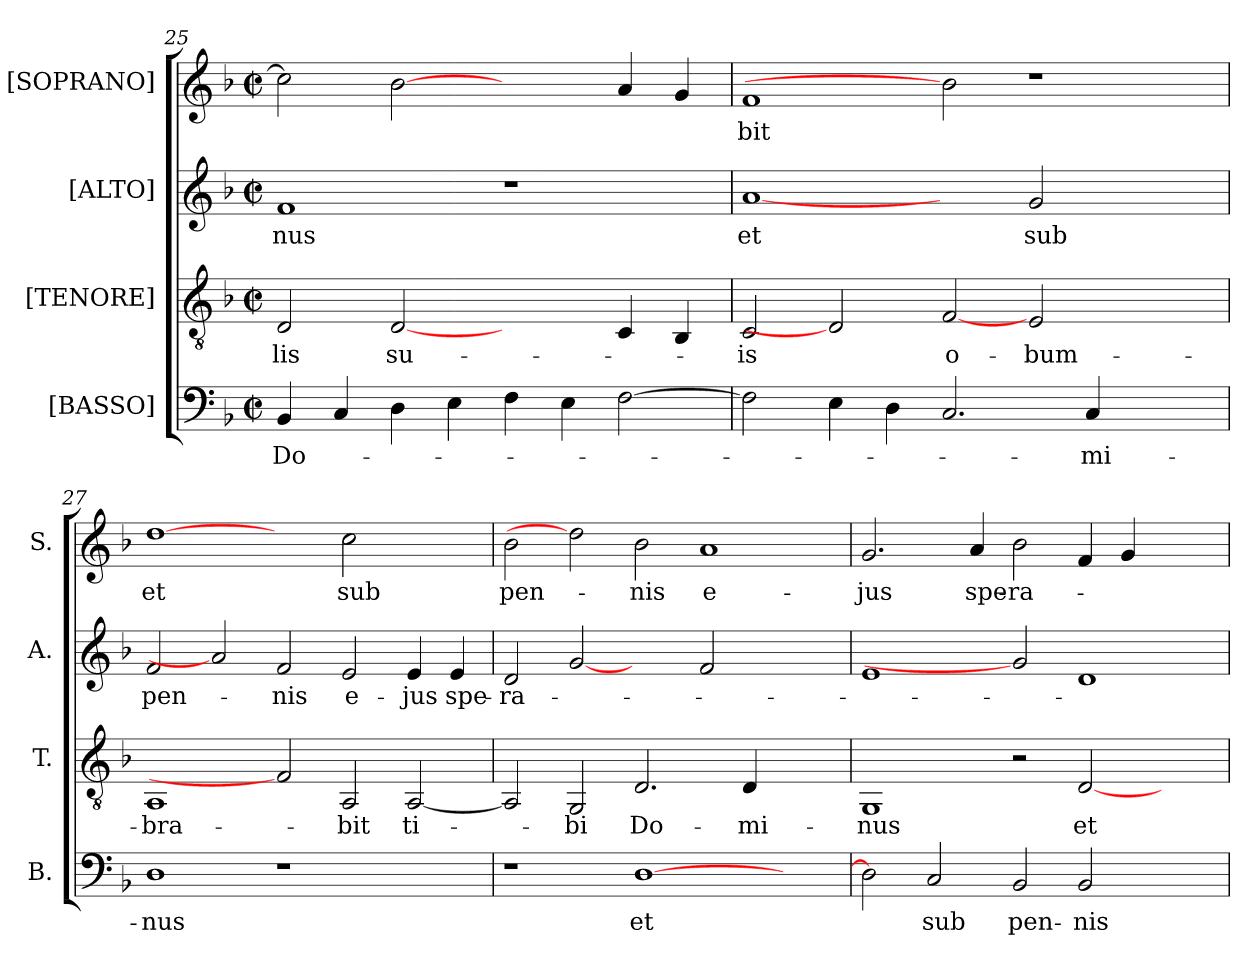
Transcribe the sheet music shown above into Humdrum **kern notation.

**kern	**text	**kern	**text	**kern	**text	**kern	**text
*part4	*part4	*part3	*part3	*part2	*part2	*part1	*part1
*staff4	*staff4	*staff3	*staff3	*staff2	*staff2	*staff1	*staff1
*I"[BASSO]	*	*I"[TENORE]	*	*I"[ALTO]	*	*I"[SOPRANO]	*
*I'B.	*	*I'T.	*	*I'A.	*	*I'S.	*
*clefF4	*	*clefGv2	*	*clefG2	*	*clefG2	*
*k[b-]	*	*k[b-]	*	*k[b-]	*	*k[b-]	*
*d:	*	*d:	*	*d:	*	*d:	*
*M2/2	*	*M2/2	*	*M2/2	*	*M2/2	*
*met(c|)	*	*met(c|)	*	*met(c|)	*	*met(c|)	*
=25	=25	=25	=25	=25	=25	=25	=25
!	!LO:LY:b:color=#000000	!	!	!	!	!	!
!	!	!	!LO:LY:b:color=#000000	!	!	!	!
!	!	!	!	!	!LO:LY:b:color=#000000	!	!
4BB-i/	Do-	2Di/	-lis	1fi	-nus	2cci\]	.
4Ci/	.	.	.	.	.	.	.
!	!	!	!LO:LY:b:color=#000000	!	!	!	!
4Di\	.	[2Di	su-	.	.	[2b-i	.
4Ei\	.	.	.	.	.	.	.
4Fi\	.	2ryy	.	1r	.	2ryy	.
4Ei\	.	.	.	.	.	.	.
[>2Fi\	.	4Ci/	.	.	.	4ai/	.
.	.	4BB-i/	.	.	.	4gi/	.
=26	=26	=26	=26	=26	=26	=26	=26
!	!	!	!LO:LY:b:color=#000000	!	!	!	!
!	!	!	!	!	!LO:LY:b:color=#000000	!	!
!	!	!	!	!	!	!	!LO:LY:b:color=#000000
2Fi\]	.	2Ci/	-is	[1ai	et	1fi	-bit
4Ei\	.	2Di]	.	.	.	.	.
4Di\	.	.	.	.	.	.	.
!	!	!	!LO:LY:b:color=#000000	!	!	!	!
2.Ci/	.	[2Fi	o-	2ryy	.	2b-i]	.
!	!	!	!LO:LY:b:color=#000000	!	!	!	!
!	!	!	!	!	!LO:LY:b:color=#000000	!	!
.	.	2Ei/	-bum-	2gi/	sub	1r	.
!	!LO:LY:b:color=#000000	!	!	!	!	!	!
4Ci/	-mi-	.	.	.	.	.	.
2ryy	.	2ryy	.	2ryy	.	.	.
=27	=27	=27	=27	=27	=27	=27	=27
!	!LO:LY:b:color=#000000	!	!	!	!	!	!
!	!	!	!LO:LY:b:color=#000000	!	!	!	!
!	!	!	!	!	!LO:LY:b:color=#000000	!	!
!	!	!	!	!	!	!	!LO:LY:b:color=#000000
1Di	-nus	1AAi	-bra-	2fi/	pen-	[1ddi	et
.	.	.	.	2ai]	.	.	.
!	!	!	!	!	!LO:LY:b:color=#000000	!	!
1r	.	2Fi]	.	2fi/	-nis	2ryy	.
!	!	!	!LO:LY:b:color=#000000	!	!	!	!
!	!	!	!	!	!LO:LY:b:color=#000000	!	!
!	!	!	!	!	!	!	!LO:LY:b:color=#000000
.	.	2AAi/	-bit	2ei/	e-	2cci\	sub
!	!	!	!LO:LY:b:color=#000000	!	!	!	!
!	!	!	!	!	!LO:LY:b:color=#000000	!	!
2ryy	.	[<2AAi/	ti-	4ei/	-jus	2ryy	.
!	!	!	!	!	!LO:LY:b:color=#000000	!	!
.	.	.	.	4ei/	spe-	.	.
!!LO:LB:g=z
=28	=28	=28	=28	=28	=28	=28	=28
!	!	!	!	!	!LO:LY:b:color=#000000	!	!
!	!	!	!	!	!	!	!LO:LY:b:color=#000000
1r	.	2AAi/]	.	2di/	-ra-	2b-i\	pen-
!	!	!	!LO:LY:b:color=#000000	!	!	!	!
.	.	2GGi/	-bi	[2gi	.	2ddi]	.
!	!LO:LY:b:color=#000000	!	!	!	!	!	!
!	!	!	!LO:LY:b:color=#000000	!	!	!	!
!	!	!	!	!	!	!	!LO:LY:b:color=#000000
[>1Di	et	2.Di/	Do-	2ryy	.	2b-i\	-nis
!	!	!	!	!	!	!	!LO:LY:b:color=#000000
.	.	.	.	2fi/	.	1ai	e-
!	!	!	!LO:LY:b:color=#000000	!	!	!	!
.	.	4Di/	-mi-	.	.	.	.
2ryy	.	2ryy	.	2ryy	.	.	.
=29	=29	=29	=29	=29	=29	=29	=29
!	!	!	!LO:LY:b:color=#000000	!	!	!	!
!	!	!	!	!	!	!	!LO:LY:b:color=#000000
2Di\]	.	1GGi	-nus	1ei	.	2.gi/	-jus
!	!LO:LY:b:color=#000000	!	!	!	!	!	!
2Ci/	sub	.	.	.	.	.	.
!	!	!	!	!	!	!	!LO:LY:b:color=#000000
.	.	.	.	.	.	4ai/	spe-
!	!LO:LY:b:color=#000000	!	!	!	!	!	!
!	!	!	!	!	!	!	!LO:LY:b:color=#000000
2BB-i/	pen-	2r	.	2gi]	.	2b-i\	-ra-
!	!LO:LY:b:color=#000000	!	!	!	!	!	!
!	!	!	!LO:LY:b:color=#000000	!	!	!	!
2BB-i/	-nis	[<2Di/	et	1di	.	4fi/	.
.	.	.	.	.	.	4gi/	.
2ryy	.	2ryy	.	.	.	2ryy	.
=	=	=	=	=	=	=	=
*-	*-	*-	*-	*-	*-	*-	*-
